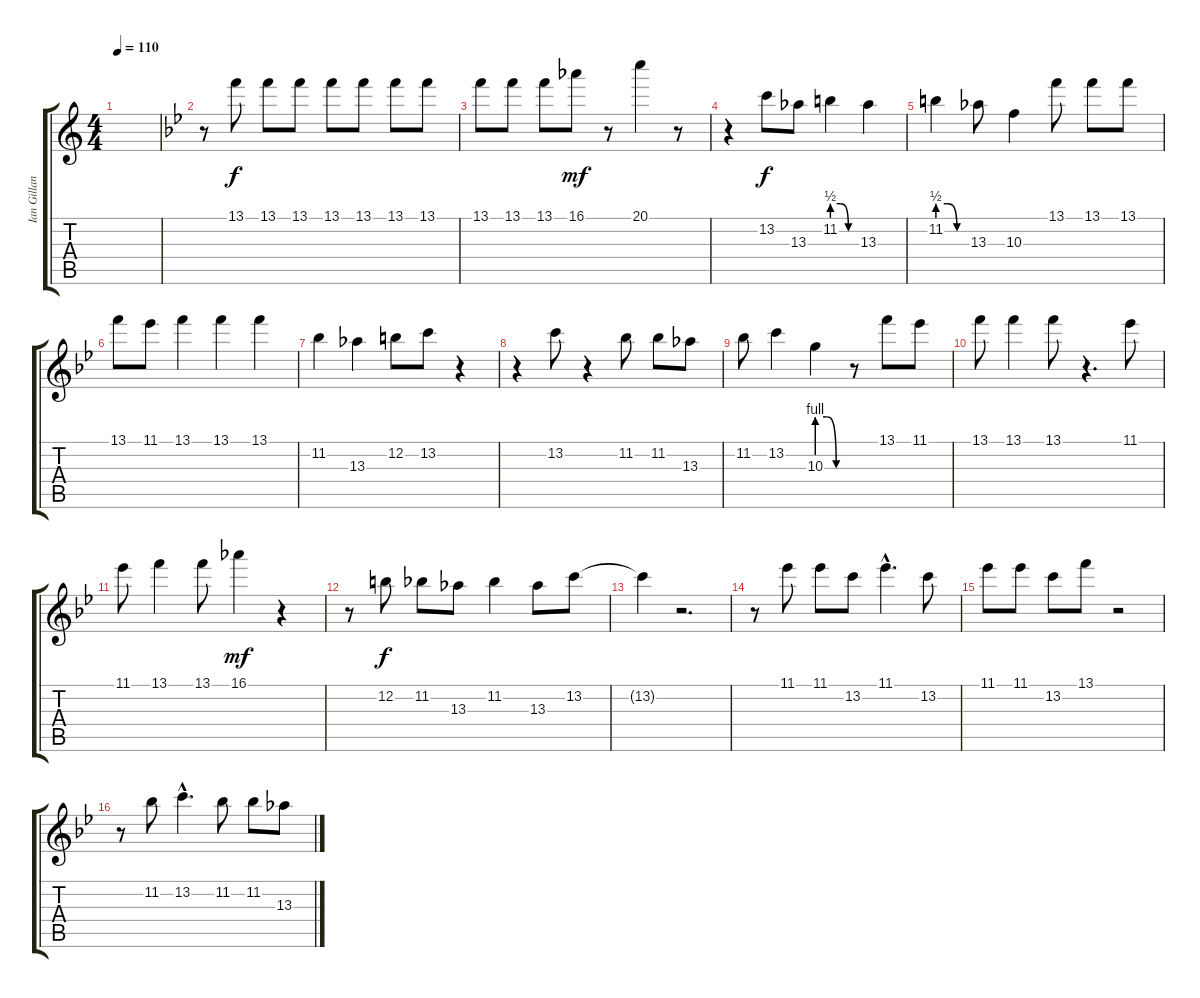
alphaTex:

\track ("Ian Gillan " "Ian Gillan") {instrument synthbass2}
\staff {score tabs}
\tuning (E4 B3 G3 D3 A2 E2) {hide}
\ts (4 4)
\tempo 110
\clef g2
\ks c
|
\ks bb
r.8 13.1.8 13.1.8 13.1.8 13.1.8 13.1.8 13.1.8 13.1.8 |
13.1.8 13.1.8 13.1.8 16.1.8{dy mf} r.8 20.1.4 r.8 |
r.4 13.2.8{dy f} 13.3.8 11.2{be (custom 0 2 20 2 40 0 60 0)}.4 13.3.4 |
11.2{be (custom 0 2 20 2 40 0 60 0)}.4 13.3.8 10.3.4 13.1.8 13.1.8 13.1.8 |
13.1.8 11.1.8 13.1.4 13.1.4 13.1.4 |
11.2.4 13.3.4 12.2.8 13.2.8 r.4 |
r.4 13.2.8 r.4 11.2.8 11.2.8 13.3.8 |
11.2.8 13.2.4 10.3{be (custom 0 4 20 4 40 0 60 0)}.4 r.8 13.1.8 11.1.8 |
13.1.8 13.1.4 13.1.8 r.4{d} 11.1.8 |
11.1.8 13.1.4 13.1.8 16.1.4{dy mf} r.4 |
r.8 12.2.8{dy f} 11.2.8 13.3.8 11.2.4 13.3.8 13.2.8 |
13.2{t}.4 r.2{d} |
r.8 11.1.8 11.1.8 13.2.8 11.1{hac}.4{d} 13.2.8 |
11.1.8 11.1.8 13.2.8 13.1.8 r.2 |
r.8 11.2.8 13.2{hac}.4{d} 11.2.8 11.2.8 13.3.8
